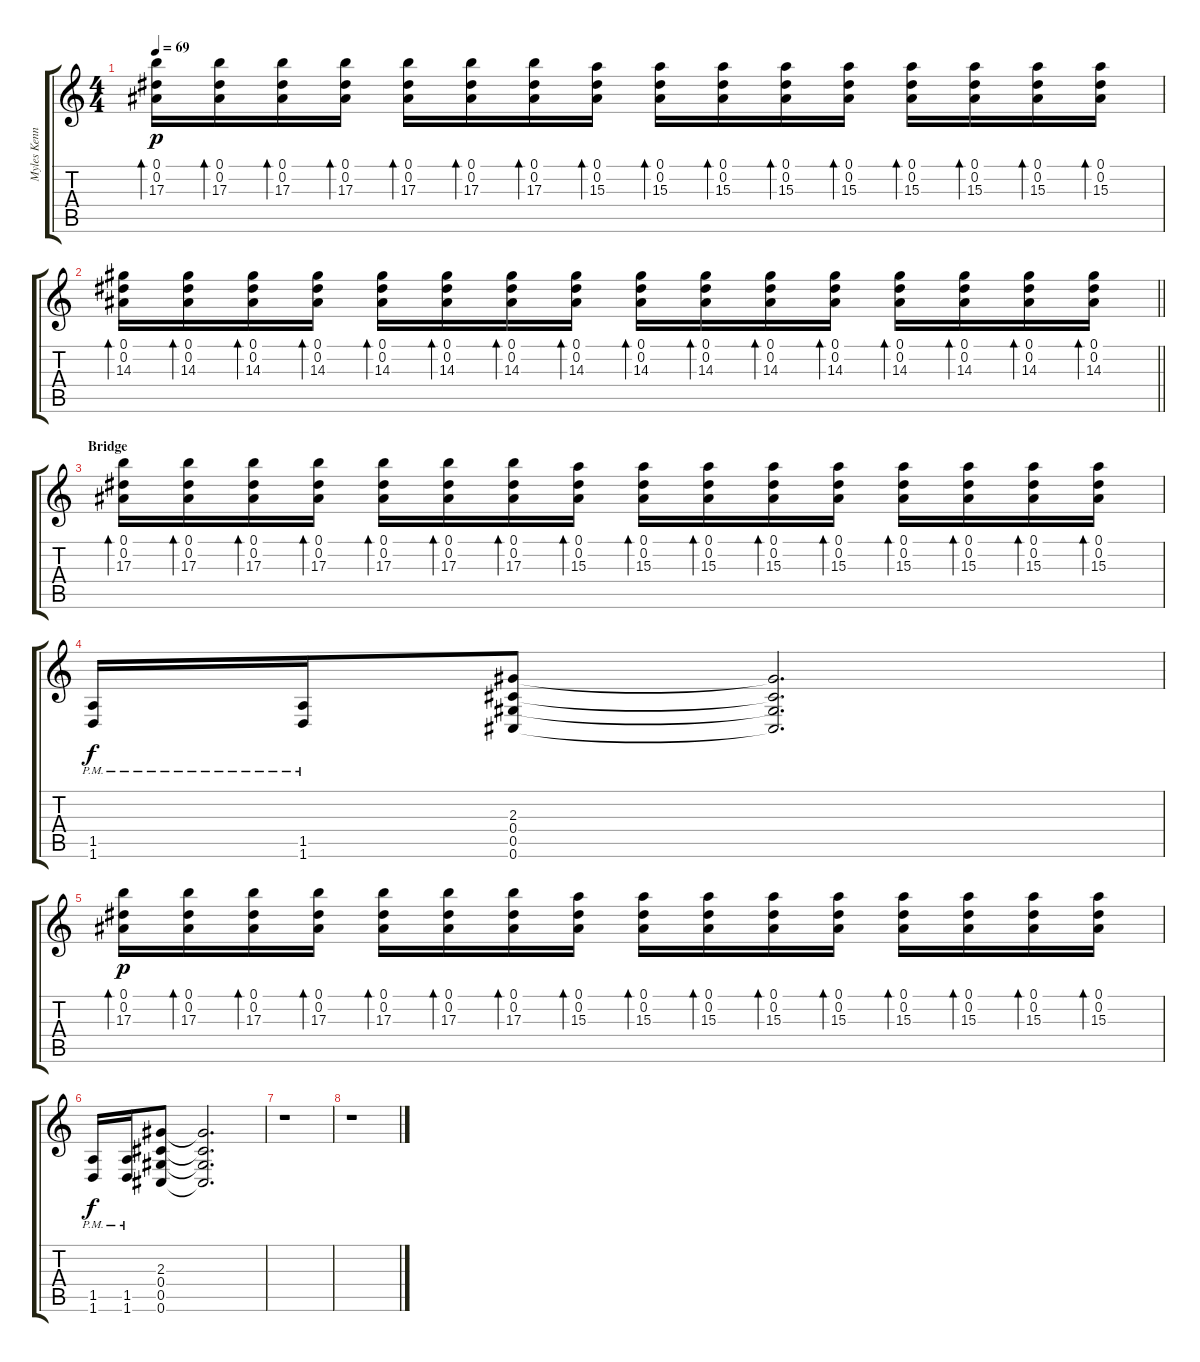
\track ("Myles Kennedy" "Myles Kenn") {instrument electricguitarclean}
\staff {score tabs}
\tuning (Eb4 Bb3 Gb3 Db3 Ab2 Db2) {hide}
\ts (4 4)
\tempo 69
\clef g2
\ks c
(0.1 0.2 17.3).16{bd 60 dy p} (0.1 0.2 17.3).16{bd 60} (0.1 0.2 17.3).16{bd 60} (0.1 0.2 17.3).16{bd 60} (0.1 0.2 17.3).16{bd 60} (0.1 0.2 17.3).16{bd 60} (0.1 0.2 17.3).16{bd 60} (0.1 0.2 15.3).16{bd 60} (0.1 0.2 15.3).16{bd 60} (0.1 0.2 15.3).16{bd 60} (0.1 0.2 15.3).16{bd 60} (0.1 0.2 15.3).16{bd 60} (0.1 0.2 15.3).16{bd 60} (0.1 0.2 15.3).16{bd 60} (0.1 0.2 15.3).16{bd 60} (0.1 0.2 15.3).16{bd 60} |
\barLineRight lightlight
(0.1 0.2 14.3).16{bd 60} (0.1 0.2 14.3).16{bd 60} (0.1 0.2 14.3).16{bd 60} (0.1 0.2 14.3).16{bd 60} (0.1 0.2 14.3).16{bd 60} (0.1 0.2 14.3).16{bd 60} (0.1 0.2 14.3).16{bd 60} (0.1 0.2 14.3).16{bd 60} (0.1 0.2 14.3).16{bd 60} (0.1 0.2 14.3).16{bd 60} (0.1 0.2 14.3).16{bd 60} (0.1 0.2 14.3).16{bd 60} (0.1 0.2 14.3).16{bd 60} (0.1 0.2 14.3).16{bd 60} (0.1 0.2 14.3).16{bd 60} (0.1 0.2 14.3).16{bd 60} |
\section ("" "Bridge")
(0.1 0.2 17.3).16{bd 60} (0.1 0.2 17.3).16{bd 60} (0.1 0.2 17.3).16{bd 60} (0.1 0.2 17.3).16{bd 60} (0.1 0.2 17.3).16{bd 60} (0.1 0.2 17.3).16{bd 60} (0.1 0.2 17.3).16{bd 60} (0.1 0.2 15.3).16{bd 60} (0.1 0.2 15.3).16{bd 60} (0.1 0.2 15.3).16{bd 60} (0.1 0.2 15.3).16{bd 60} (0.1 0.2 15.3).16{bd 60} (0.1 0.2 15.3).16{bd 60} (0.1 0.2 15.3).16{bd 60} (0.1 0.2 15.3).16{bd 60} (0.1 0.2 15.3).16{bd 60} |
(1.5{pm} 1.6{pm}).16{dy f} (1.5{pm} 1.6{pm}).16 (2.3 0.4 0.5 0.6).8 (2.3{t} 0.4{t} 0.5{t} 0.6{t}).2{d} |
(0.1 0.2 17.3).16{bd 60 dy p} (0.1 0.2 17.3).16{bd 60} (0.1 0.2 17.3).16{bd 60} (0.1 0.2 17.3).16{bd 60} (0.1 0.2 17.3).16{bd 60} (0.1 0.2 17.3).16{bd 60} (0.1 0.2 17.3).16{bd 60} (0.1 0.2 15.3).16{bd 60} (0.1 0.2 15.3).16{bd 60} (0.1 0.2 15.3).16{bd 60} (0.1 0.2 15.3).16{bd 60} (0.1 0.2 15.3).16{bd 60} (0.1 0.2 15.3).16{bd 60} (0.1 0.2 15.3).16{bd 60} (0.1 0.2 15.3).16{bd 60} (0.1 0.2 15.3).16{bd 60} |
(1.5{pm} 1.6{pm}).16{dy f} (1.5{pm} 1.6{pm}).16 (2.3 0.4 0.5 0.6).8 (2.3{t} 0.4{t} 0.5{t} 0.6{t}).2{d} |
r.1 |
r.1
